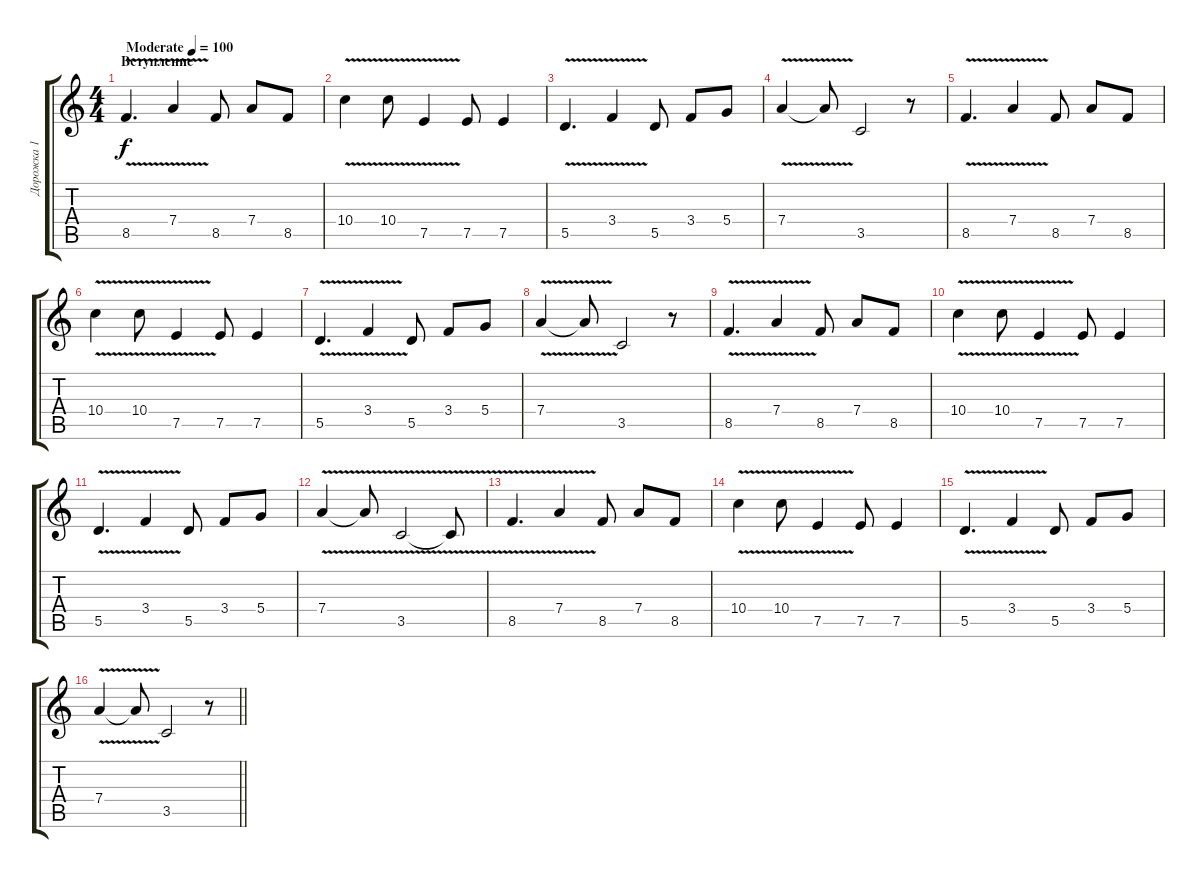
\track ("Дорожка 1" "Дорожка 1") {instrument electricguitarclean}
\staff {score tabs}
\tuning (E4 B3 G3 D3 A2 E2) {hide}
\ts (4 4)
\section ("" "Вступление")
\tempo (100 "Moderate")
\clef g2
\ks c
8.5{v}.4{d dy f instrument electricguitarclean} 7.4{v}.4 8.5.8 7.4.8 8.5.8 |
10.4{v}.4 10.4{v}.8 7.5{v}.4 7.5.8 7.5.4 |
5.5{v}.4{d} 3.4{v}.4 5.5.8 3.4.8 5.4.8 |
7.4{v}.4 7.4{t}.8 3.5.2 r.8 |
8.5{v}.4{d} 7.4{v}.4 8.5.8 7.4.8 8.5.8 |
10.4{v}.4 10.4{v}.8 7.5{v}.4 7.5.8 7.5.4 |
5.5{v}.4{d} 3.4{v}.4 5.5.8 3.4.8 5.4.8 |
7.4{v}.4 7.4{t}.8 3.5.2 r.8 |
8.5{v}.4{d} 7.4{v}.4 8.5.8 7.4.8 8.5.8 |
10.4{v}.4 10.4{v}.8 7.5{v}.4 7.5.8 7.5.4 |
5.5{v}.4{d} 3.4{v}.4 5.5.8 3.4.8 5.4.8 |
7.4{v}.4 7.4{t}.8 3.5{v}.2 3.5{t}.8 |
8.5{v}.4{d} 7.4{v}.4 8.5.8 7.4.8 8.5.8 |
10.4{v}.4 10.4{v}.8 7.5{v}.4 7.5.8 7.5.4 |
5.5{v}.4{d} 3.4{v}.4 5.5.8 3.4.8 5.4.8 |
\barLineRight lightlight
7.4{v}.4 7.4{t}.8 3.5.2 r.8
